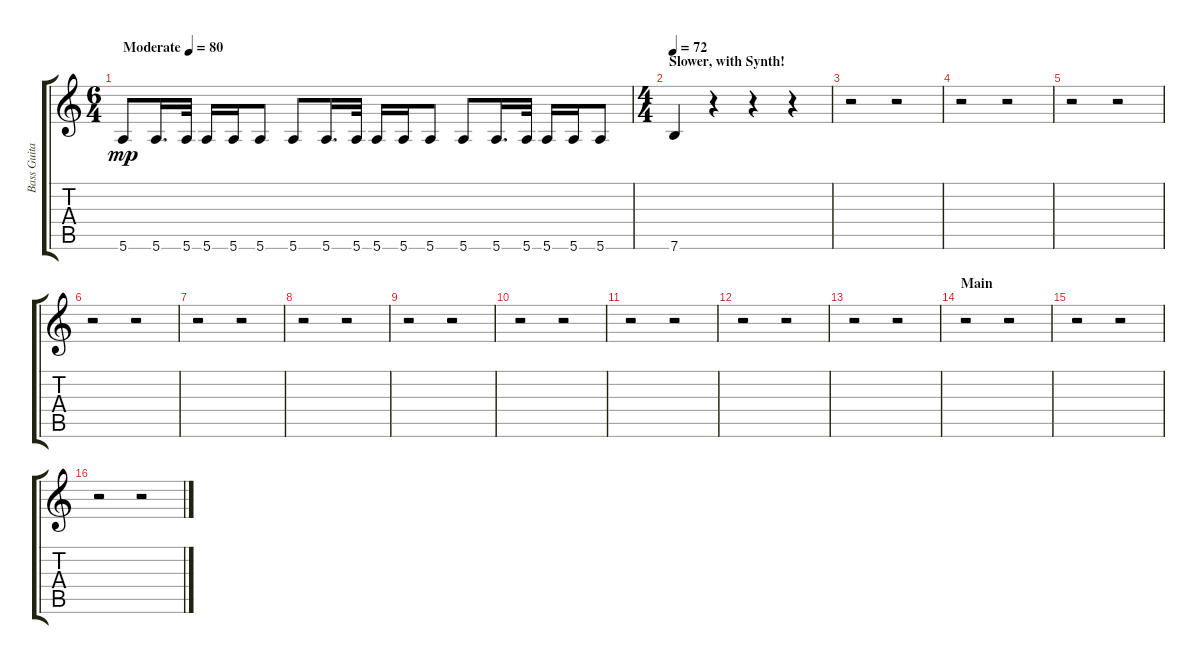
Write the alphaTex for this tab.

\track ("Bass Guitar" "Bass Guita") {instrument electricbasspick}
\staff {score tabs}
\tuning (E4 B3 G3 D3 A2 E2) {hide}
\ts (6 4)
\tempo (80 "Moderate")
\clef g2
\ks c
5.6.8{dy mp instrument electricbasspick} 5.6.16{d} 5.6.32 5.6.16 5.6.16 5.6.8 5.6.8 5.6.16{d} 5.6.32 5.6.16 5.6.16 5.6.8 5.6.8 5.6.16{d} 5.6.32 5.6.16 5.6.16 5.6.8 |
\ts (4 4)
\section ("" "Slower, with Synth!")
\tempo 72
7.6.4 r.4 r.4 r.4 |
r.2 r.2 |
r.2 r.2 |
r.2 r.2 |
r.2 r.2 |
r.2 r.2 |
r.2 r.2 |
r.2 r.2 |
r.2 r.2 |
r.2 r.2 |
r.2 r.2 |
r.2 r.2 |
\section ("" "Main")
r.2 r.2 |
r.2 r.2 |
r.2 r.2
